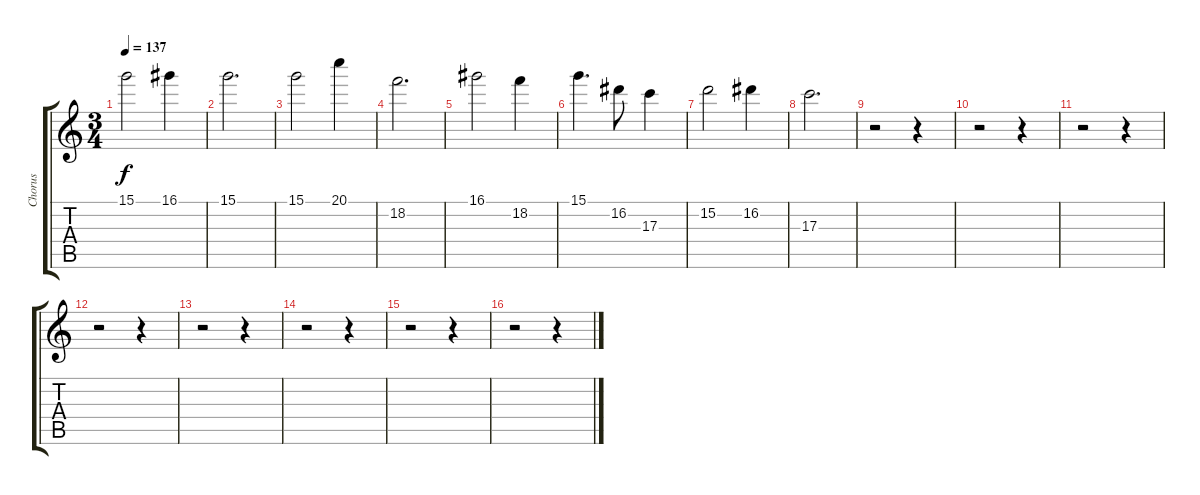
\track ("Chorus" "Chorus") {instrument distortionguitar}
\staff {score tabs}
\tuning (E4 B3 G3 D3 A2 E2) {hide}
\ts (3 4)
\tempo 137
\clef g2
\ks c
15.1.2{dy f} 16.1.4 |
15.1.2{d} |
15.1.2 20.1.4 |
18.2.2{d} |
16.1.2 18.2.4 |
15.1.4{d} 16.2.8 17.3.4 |
15.2.2 16.2.4 |
17.3.2{d} |
r.2 r.4 |
r.2 r.4 |
r.2 r.4 |
r.2 r.4 |
r.2 r.4 |
r.2 r.4 |
r.2 r.4 |
r.2 r.4
